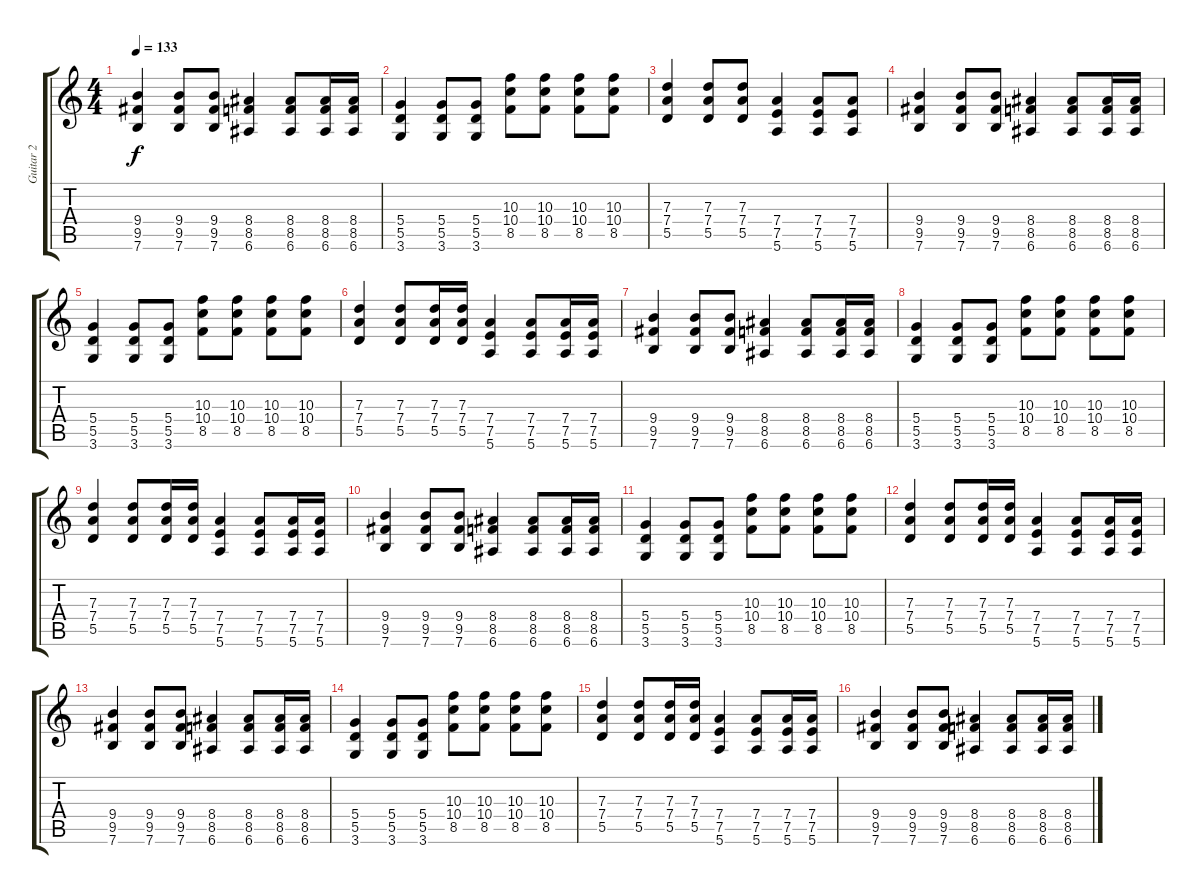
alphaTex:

\track ("Guitar 2" "Guitar 2") {instrument overdrivenguitar}
\staff {score tabs}
\tuning (E4 B3 G3 D3 A2 E2) {hide}
\ts (4 4)
\tempo 133
\clef g2
\ks c
(9.4 9.5 7.6).4{dy f} (9.4 9.5 7.6).8 (9.4 9.5 7.6).8 (8.4 8.5 6.6).4 (8.4 8.5 6.6).8 (8.4 8.5 6.6).16 (8.4 8.5 6.6).16 |
(5.4 5.5 3.6).4 (5.4 5.5 3.6).8 (5.4 5.5 3.6).8 (10.3 10.4 8.5).8 (10.3 10.4 8.5).8 (10.3 10.4 8.5).8 (10.3 10.4 8.5).8 |
(7.3 7.4 5.5).4 (7.3 7.4 5.5).8 (7.3 7.4 5.5).8 (7.4 7.5 5.6).4 (7.4 7.5 5.6).8 (7.4 7.5 5.6).8 |
(9.4 9.5 7.6).4 (9.4 9.5 7.6).8 (9.4 9.5 7.6).8 (8.4 8.5 6.6).4 (8.4 8.5 6.6).8 (8.4 8.5 6.6).16 (8.4 8.5 6.6).16 |
(5.4 5.5 3.6).4 (5.4 5.5 3.6).8 (5.4 5.5 3.6).8 (10.3 10.4 8.5).8 (10.3 10.4 8.5).8 (10.3 10.4 8.5).8 (10.3 10.4 8.5).8 |
(7.3 7.4 5.5).4 (7.3 7.4 5.5).8 (7.3 7.4 5.5).16 (7.3 7.4 5.5).16 (7.4 7.5 5.6).4 (7.4 7.5 5.6).8 (7.4 7.5 5.6).16 (7.4 7.5 5.6).16 |
(9.4 9.5 7.6).4 (9.4 9.5 7.6).8 (9.4 9.5 7.6).8 (8.4 8.5 6.6).4 (8.4 8.5 6.6).8 (8.4 8.5 6.6).16 (8.4 8.5 6.6).16 |
(5.4 5.5 3.6).4 (5.4 5.5 3.6).8 (5.4 5.5 3.6).8 (10.3 10.4 8.5).8 (10.3 10.4 8.5).8 (10.3 10.4 8.5).8 (10.3 10.4 8.5).8 |
(7.3 7.4 5.5).4 (7.3 7.4 5.5).8 (7.3 7.4 5.5).16 (7.3 7.4 5.5).16 (7.4 7.5 5.6).4 (7.4 7.5 5.6).8 (7.4 7.5 5.6).16 (7.4 7.5 5.6).16 |
(9.4 9.5 7.6).4 (9.4 9.5 7.6).8 (9.4 9.5 7.6).8 (8.4 8.5 6.6).4 (8.4 8.5 6.6).8 (8.4 8.5 6.6).16 (8.4 8.5 6.6).16 |
(5.4 5.5 3.6).4 (5.4 5.5 3.6).8 (5.4 5.5 3.6).8 (10.3 10.4 8.5).8 (10.3 10.4 8.5).8 (10.3 10.4 8.5).8 (10.3 10.4 8.5).8 |
(7.3 7.4 5.5).4 (7.3 7.4 5.5).8 (7.3 7.4 5.5).16 (7.3 7.4 5.5).16 (7.4 7.5 5.6).4 (7.4 7.5 5.6).8 (7.4 7.5 5.6).16 (7.4 7.5 5.6).16 |
(9.4 9.5 7.6).4 (9.4 9.5 7.6).8 (9.4 9.5 7.6).8 (8.4 8.5 6.6).4 (8.4 8.5 6.6).8 (8.4 8.5 6.6).16 (8.4 8.5 6.6).16 |
(5.4 5.5 3.6).4 (5.4 5.5 3.6).8 (5.4 5.5 3.6).8 (10.3 10.4 8.5).8 (10.3 10.4 8.5).8 (10.3 10.4 8.5).8 (10.3 10.4 8.5).8 |
(7.3 7.4 5.5).4 (7.3 7.4 5.5).8 (7.3 7.4 5.5).16 (7.3 7.4 5.5).16 (7.4 7.5 5.6).4 (7.4 7.5 5.6).8 (7.4 7.5 5.6).16 (7.4 7.5 5.6).16 |
(9.4 9.5 7.6).4 (9.4 9.5 7.6).8 (9.4 9.5 7.6).8 (8.4 8.5 6.6).4 (8.4 8.5 6.6).8 (8.4 8.5 6.6).16 (8.4 8.5 6.6).16
